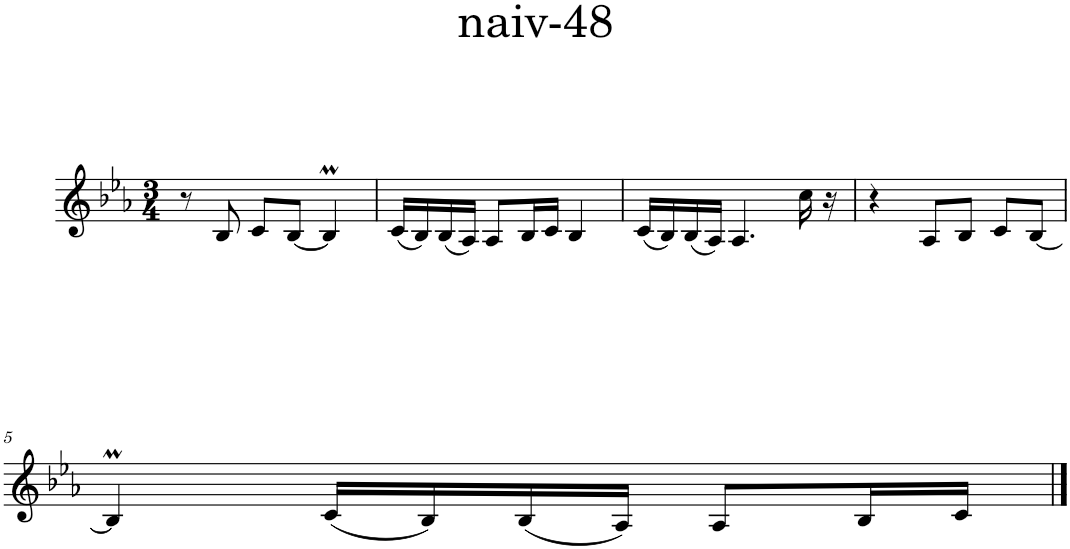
**kern
*part1
*staff1
*I"Piano
*I'Pno.
*clefG2
*k[b-e-a-]
*M3/4
=1
8r
8B-/
8c/L
[8B-/J
4B-M/]
=2
(16c/LL
16B-/)
(16B-/
16A-/JJ)
8A-/L
16B-/L
16c/JJ
4B-/
=3
(16c/LL
16B-/)
(16B-/
16A-/JJ)
4.A-/
16cc\
16r
=4
4r
8A-/L
8B-/J
8c/L
[8B-/J
!!LO:LB:g=z
=5
4B-M/]
(16c/LL
16B-/)
(16B-/
16A-/JJ)
8A-/L
16B-/L
16c/JJ
==
*-
